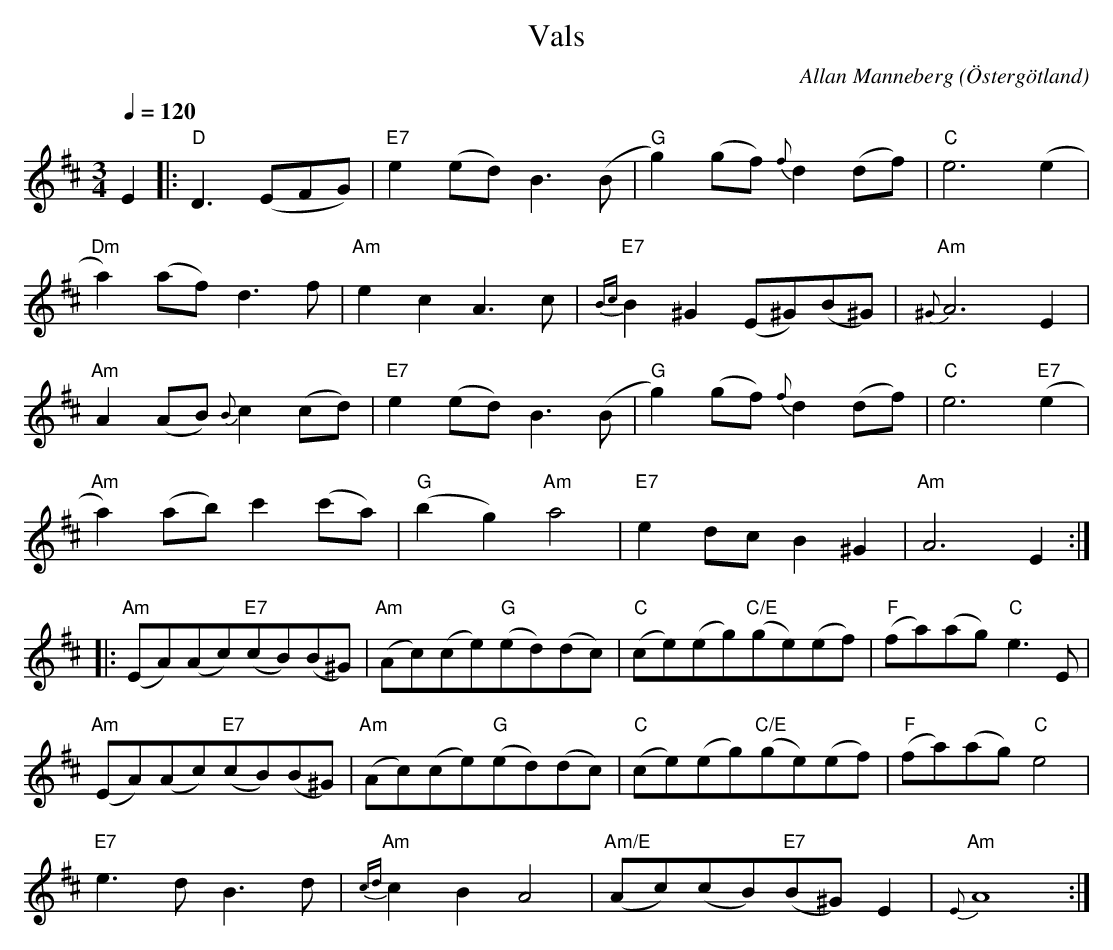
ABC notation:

X:1
T:Vals
O:Östergötland
C:Allan Manneberg
Q:1/4=120
M: 3/4
L: 1/8
K: D
E2 |: "D"D3(EFG) | "E7"e2(ed) B3(B |"G" g2)(gf){f} d2(df) |"C" e6 (e2 |
"Dm"a2)(af) d3f | "Am"e2c2 A3c |"E7"{Bc} B2^G2 (E^G)(B^G)|"Am"{^G} A6 E2 |
"Am"A2(AB){B} c2(cd) | "E7"e2(ed) B3(B |"G" g2)(gf){f} d2(df) |"C" e6"E7" (e2 |
"Am"a2)(ab) c'2(c'a) |"G" (b2g2)"Am" a4 |"E7" e2dc B2^G2|"Am" A6 E2:|
|:"Am"(EA)(Ac)"E7"(cB)(B^G)|"Am"(Ac)(ce)"G"(ed)(dc)|"C"(ce)(eg)"C/E"(ge)(ef)|"F"(fa)(ag)"C" e3 E|
"Am"(EA)(Ac)"E7"(cB)(B^G)|"Am"(Ac)(ce)"G"(ed)(dc)|"C"(ce)(eg)"C/E"(ge)(ef)|"F"(fa)(ag)"C"e4|
"E7"e3d B3d |"Am"{cd} c2B2A4 |"Am/E" (Ac)(cB)"E7"(B^G) E2|"Am"{E} A8 :|
